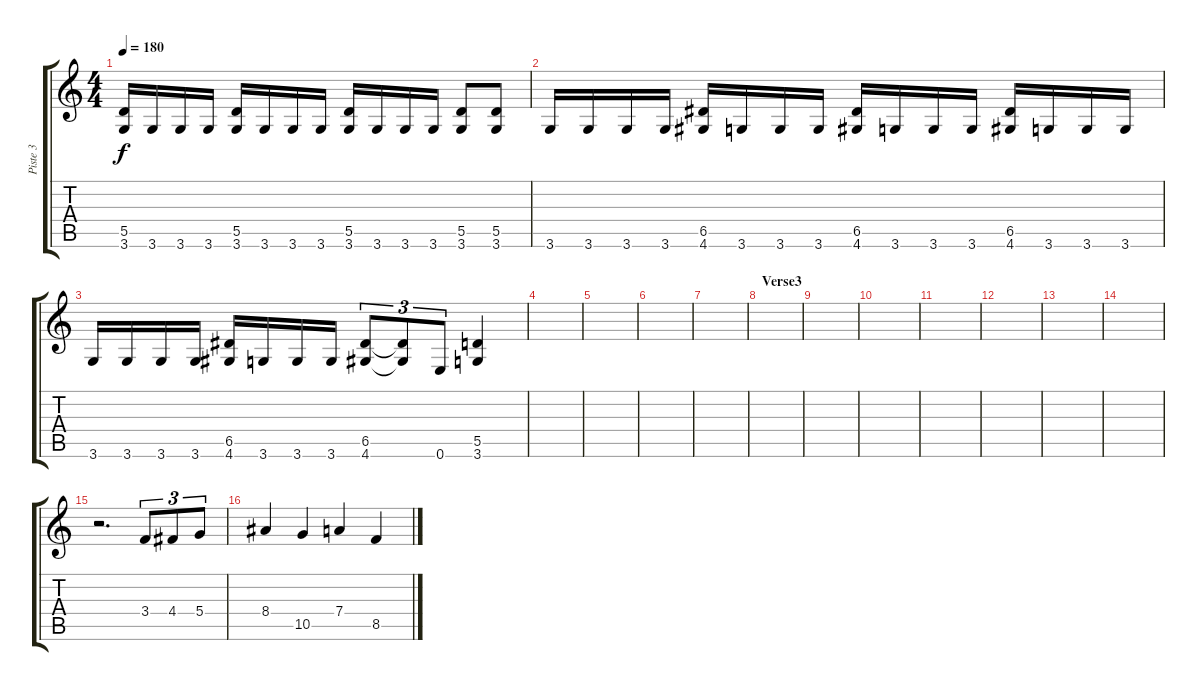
\track ("Piste 3" "Piste 3") {instrument distortionguitar}
\staff {score tabs}
\tuning (E4 B3 G3 D3 A2 E2) {hide}
\ts (4 4)
\tempo 180
\clef g2
\ks c
(5.5 3.6).16{dy f} 3.6.16 3.6.16 3.6.16 (5.5 3.6).16 3.6.16 3.6.16 3.6.16 (5.5 3.6).16 3.6.16 3.6.16 3.6.16 (5.5 3.6).8 (5.5 3.6).8 |
3.6.16 3.6.16 3.6.16 3.6.16 (6.5 4.6).16 3.6.16 3.6.16 3.6.16 (6.5 4.6).16 3.6.16 3.6.16 3.6.16 (6.5 4.6).16 3.6.16 3.6.16 3.6.16 |
3.6.16 3.6.16 3.6.16 3.6.16 (6.5 4.6).16 3.6.16 3.6.16 3.6.16 (6.5 4.6).8{tu (3 2)} (6.5{t} 4.6{t}).8{tu (3 2)} 0.6.8{tu (3 2)} (5.5 3.6).4 |
|
|
|
|
\section ("" "Verse3")
|
|
|
|
|
|
|
r.2{d} 3.4.8{tu (3 2)} 4.4.8{tu (3 2)} 5.4.8{tu (3 2)} |
8.4.4 10.5.4 7.4.4 8.5.4
